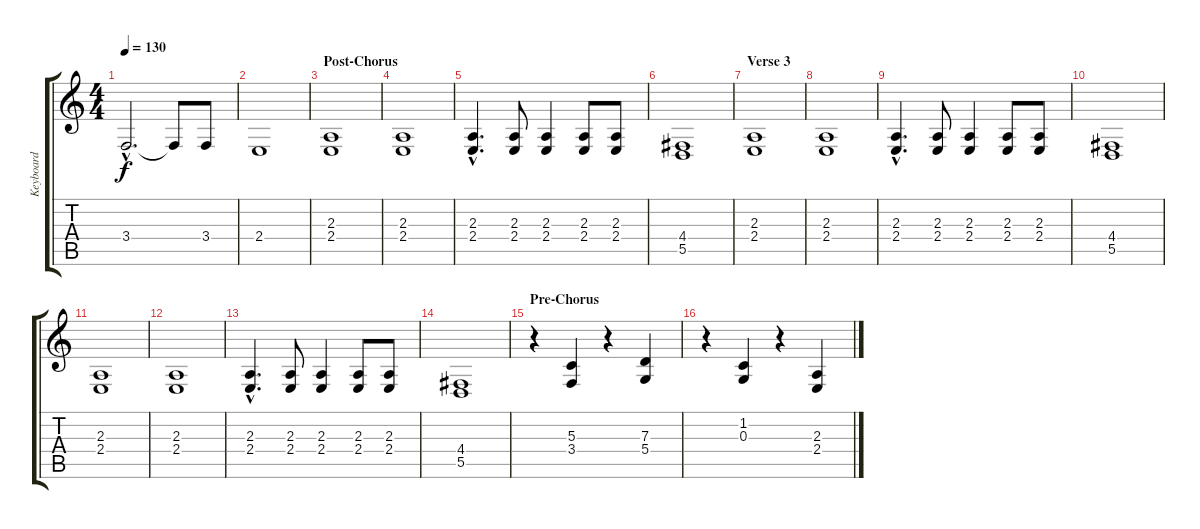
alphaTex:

\track ("Keyboard" "Keyboard") {instrument electricpiano2}
\staff {score tabs}
\tuning (E4 B3 G3 D3 A2 E2) {hide}
\ts (4 4)
\tempo 130
\clef g2
\ks c
3.4{hac}.2{d dy f} 3.4{t}.8 3.4.8 |
2.4.1 |
\section ("" "Post-Chorus")
(2.3 2.4).1 |
(2.3 2.4).1 |
(2.3{hac} 2.4{hac}).4{d} (2.3 2.4).8 (2.3 2.4).4 (2.3 2.4).8 (2.3 2.4).8 |
(4.4 5.5).1 |
\section ("" "Verse 3")
(2.3 2.4).1 |
(2.3 2.4).1 |
(2.3{hac} 2.4{hac}).4{d} (2.3 2.4).8 (2.3 2.4).4 (2.3 2.4).8 (2.3 2.4).8 |
(4.4 5.5).1 |
(2.3 2.4).1 |
(2.3 2.4).1 |
(2.3{hac} 2.4{hac}).4{d} (2.3 2.4).8 (2.3 2.4).4 (2.3 2.4).8 (2.3 2.4).8 |
(4.4 5.5).1 |
\section ("" "Pre-Chorus")
r.4 (5.3 3.4).4 r.4 (7.3 5.4).4 |
r.4 (1.2 0.3).4 r.4 (2.3 2.4).4
